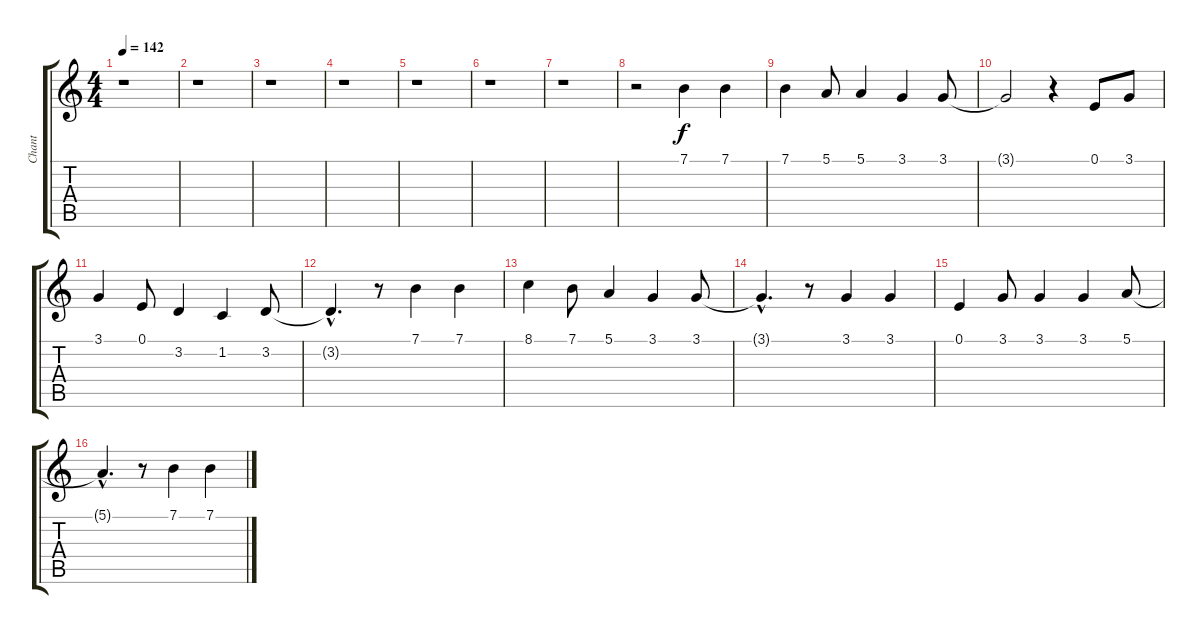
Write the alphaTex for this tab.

\track ("Chant" "Chant") {instrument clarinet}
\staff {score tabs}
\tuning (E4 B3 G3 D3 A2 E2) {hide}
\ts (4 4)
\tempo 142
\clef g2
\ks c
r.1{dy f instrument clarinet} |
r.1 |
r.1 |
r.1 |
r.1 |
r.1 |
r.1 |
r.2 7.1.4 7.1.4 |
7.1.4 5.1.8 5.1.4 3.1.4 3.1.8 |
3.1{t}.2 r.4 0.1.8 3.1.8 |
3.1.4 0.1.8 3.2.4 1.2.4 3.2.8 |
3.2{hac t}.4{d} r.8 7.1.4 7.1.4 |
8.1.4 7.1.8 5.1.4 3.1.4 3.1.8 |
3.1{hac t}.4{d} r.8 3.1.4 3.1.4 |
0.1.4 3.1.8 3.1.4 3.1.4 5.1.8 |
5.1{hac t}.4{d} r.8 7.1.4 7.1.4
